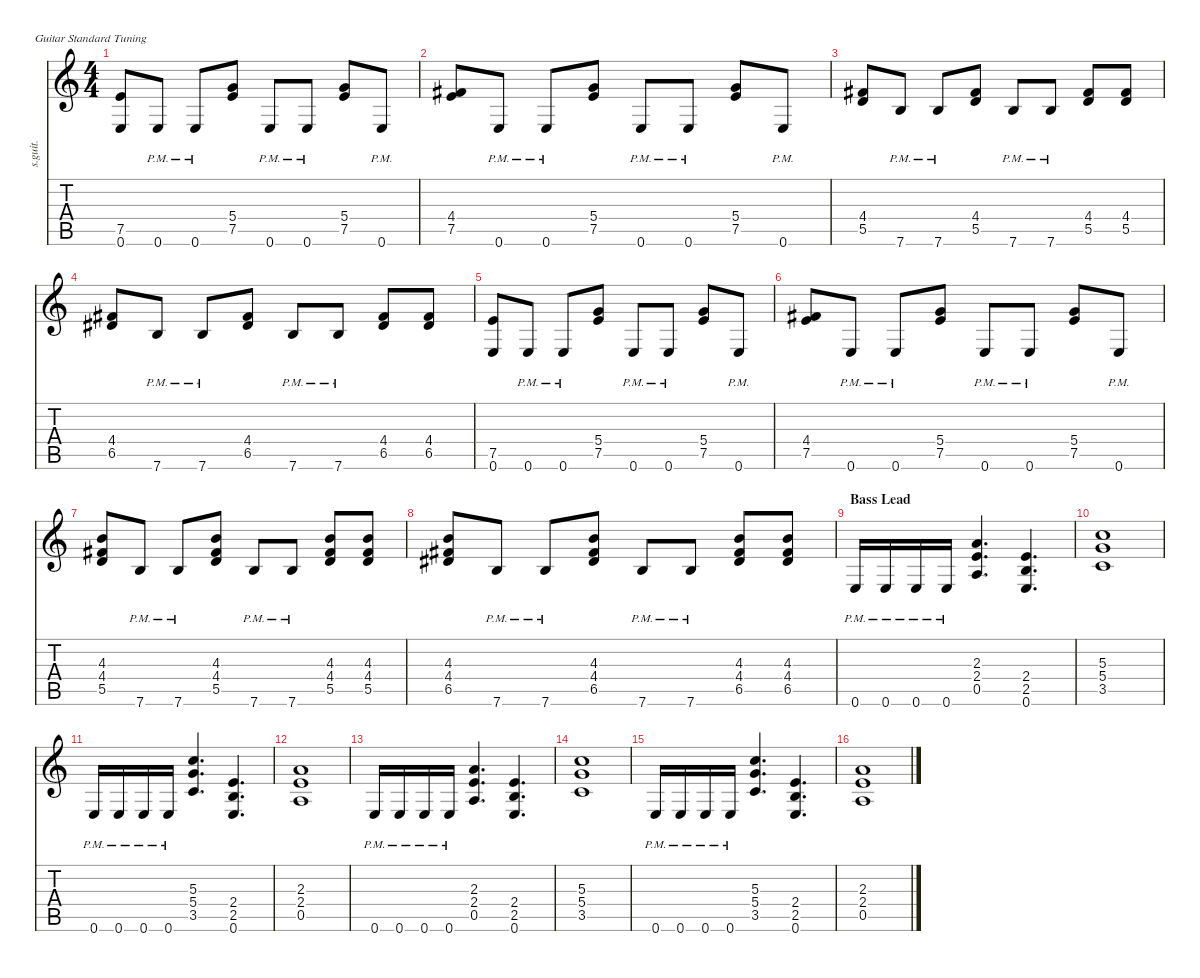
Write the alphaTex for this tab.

\defaultSystemsLayout 4
\hideDynamics
\bracketExtendMode nobrackets
\track ("Kirk Hammett - Lead Guitar" "s.guit.") {instrument distortionguitar}
\staff {score tabs}
\tuning (E4 B3 G3 D3 A2 E2)
\ts (4 4)
\tempo (130 hide)
\clef g2
\ks c
(7.5 0.6).8{lyrics (0 "") lyrics (1 "") lyrics (2 "") lyrics (3 "") lyrics (4 "") dy f} 0.6{pm}.8{lyrics (0 "") lyrics (1 "") lyrics (2 "") lyrics (3 "") lyrics (4 "")} 0.6{pm}.8{lyrics (0 "") lyrics (1 "") lyrics (2 "") lyrics (3 "") lyrics (4 "")} (5.4 7.5).8{lyrics (0 "") lyrics (1 "") lyrics (2 "") lyrics (3 "") lyrics (4 "")} 0.6{pm}.8{lyrics (0 "") lyrics (1 "") lyrics (2 "") lyrics (3 "") lyrics (4 "")} 0.6{pm}.8{lyrics (0 "") lyrics (1 "") lyrics (2 "") lyrics (3 "") lyrics (4 "")} (5.4 7.5).8{lyrics (0 "") lyrics (1 "") lyrics (2 "") lyrics (3 "") lyrics (4 "")} 0.6{pm}.8{lyrics (0 "") lyrics (1 "") lyrics (2 "") lyrics (3 "") lyrics (4 "")} |
(4.4{acc #} 7.5).8{lyrics (0 "") lyrics (1 "") lyrics (2 "") lyrics (3 "") lyrics (4 "")} 0.6{pm}.8{lyrics (0 "") lyrics (1 "") lyrics (2 "") lyrics (3 "") lyrics (4 "")} 0.6{pm}.8{lyrics (0 "") lyrics (1 "") lyrics (2 "") lyrics (3 "") lyrics (4 "")} (5.4 7.5).8{lyrics (0 "") lyrics (1 "") lyrics (2 "") lyrics (3 "") lyrics (4 "")} 0.6{pm}.8{lyrics (0 "") lyrics (1 "") lyrics (2 "") lyrics (3 "") lyrics (4 "")} 0.6{pm}.8{lyrics (0 "") lyrics (1 "") lyrics (2 "") lyrics (3 "") lyrics (4 "")} (5.4 7.5).8{lyrics (0 "") lyrics (1 "") lyrics (2 "") lyrics (3 "") lyrics (4 "")} 0.6{pm}.8{lyrics (0 "") lyrics (1 "") lyrics (2 "") lyrics (3 "") lyrics (4 "")} |
(4.4{acc #} 5.5).8{lyrics (0 "") lyrics (1 "") lyrics (2 "") lyrics (3 "") lyrics (4 "")} 7.6{pm}.8{lyrics (0 "") lyrics (1 "") lyrics (2 "") lyrics (3 "") lyrics (4 "")} 7.6{pm}.8{lyrics (0 "") lyrics (1 "") lyrics (2 "") lyrics (3 "") lyrics (4 "")} (4.4{acc #} 5.5).8{lyrics (0 "") lyrics (1 "") lyrics (2 "") lyrics (3 "") lyrics (4 "")} 7.6{pm}.8{lyrics (0 "") lyrics (1 "") lyrics (2 "") lyrics (3 "") lyrics (4 "")} 7.6{pm}.8{lyrics (0 "") lyrics (1 "") lyrics (2 "") lyrics (3 "") lyrics (4 "")} (4.4{acc #} 5.5).8{lyrics (0 "") lyrics (1 "") lyrics (2 "") lyrics (3 "") lyrics (4 "")} (4.4{acc #} 5.5).8{lyrics (0 "") lyrics (1 "") lyrics (2 "") lyrics (3 "") lyrics (4 "")} |
(4.4{acc #} 6.5{acc #}).8{lyrics (0 "") lyrics (1 "") lyrics (2 "") lyrics (3 "") lyrics (4 "")} 7.6{pm}.8{lyrics (0 "") lyrics (1 "") lyrics (2 "") lyrics (3 "") lyrics (4 "")} 7.6{pm}.8{lyrics (0 "") lyrics (1 "") lyrics (2 "") lyrics (3 "") lyrics (4 "")} (4.4{acc #} 6.5{acc #}).8{lyrics (0 "") lyrics (1 "") lyrics (2 "") lyrics (3 "") lyrics (4 "")} 7.6{pm}.8{lyrics (0 "") lyrics (1 "") lyrics (2 "") lyrics (3 "") lyrics (4 "")} 7.6{pm}.8{lyrics (0 "") lyrics (1 "") lyrics (2 "") lyrics (3 "") lyrics (4 "")} (4.4{acc #} 6.5{acc #}).8{lyrics (0 "") lyrics (1 "") lyrics (2 "") lyrics (3 "") lyrics (4 "")} (4.4{acc #} 6.5{acc #}).8{lyrics (0 "") lyrics (1 "") lyrics (2 "") lyrics (3 "") lyrics (4 "")} |
(7.5 0.6).8{lyrics (0 "") lyrics (1 "") lyrics (2 "") lyrics (3 "") lyrics (4 "")} 0.6{pm}.8{lyrics (0 "") lyrics (1 "") lyrics (2 "") lyrics (3 "") lyrics (4 "")} 0.6{pm}.8{lyrics (0 "") lyrics (1 "") lyrics (2 "") lyrics (3 "") lyrics (4 "")} (5.4 7.5).8{lyrics (0 "") lyrics (1 "") lyrics (2 "") lyrics (3 "") lyrics (4 "")} 0.6{pm}.8{lyrics (0 "") lyrics (1 "") lyrics (2 "") lyrics (3 "") lyrics (4 "")} 0.6{pm}.8{lyrics (0 "") lyrics (1 "") lyrics (2 "") lyrics (3 "") lyrics (4 "")} (5.4 7.5).8{lyrics (0 "") lyrics (1 "") lyrics (2 "") lyrics (3 "") lyrics (4 "")} 0.6{pm}.8{lyrics (0 "") lyrics (1 "") lyrics (2 "") lyrics (3 "") lyrics (4 "")} |
(4.4{acc #} 7.5).8{lyrics (0 "") lyrics (1 "") lyrics (2 "") lyrics (3 "") lyrics (4 "")} 0.6{pm}.8{lyrics (0 "") lyrics (1 "") lyrics (2 "") lyrics (3 "") lyrics (4 "")} 0.6{pm}.8{lyrics (0 "") lyrics (1 "") lyrics (2 "") lyrics (3 "") lyrics (4 "")} (5.4 7.5).8{lyrics (0 "") lyrics (1 "") lyrics (2 "") lyrics (3 "") lyrics (4 "")} 0.6{pm}.8{lyrics (0 "") lyrics (1 "") lyrics (2 "") lyrics (3 "") lyrics (4 "")} 0.6{pm}.8{lyrics (0 "") lyrics (1 "") lyrics (2 "") lyrics (3 "") lyrics (4 "")} (5.4 7.5).8{lyrics (0 "") lyrics (1 "") lyrics (2 "") lyrics (3 "") lyrics (4 "")} 0.6{pm}.8{lyrics (0 "") lyrics (1 "") lyrics (2 "") lyrics (3 "") lyrics (4 "")} |
(4.3 4.4{acc #} 5.5).8{lyrics (0 "") lyrics (1 "") lyrics (2 "") lyrics (3 "") lyrics (4 "")} 7.6{pm}.8{lyrics (0 "") lyrics (1 "") lyrics (2 "") lyrics (3 "") lyrics (4 "")} 7.6{pm}.8{lyrics (0 "") lyrics (1 "") lyrics (2 "") lyrics (3 "") lyrics (4 "")} (4.3 4.4{acc #} 5.5).8{lyrics (0 "") lyrics (1 "") lyrics (2 "") lyrics (3 "") lyrics (4 "")} 7.6{pm}.8{lyrics (0 "") lyrics (1 "") lyrics (2 "") lyrics (3 "") lyrics (4 "")} 7.6{pm}.8{lyrics (0 "") lyrics (1 "") lyrics (2 "") lyrics (3 "") lyrics (4 "")} (4.3 4.4{acc #} 5.5).8{lyrics (0 "") lyrics (1 "") lyrics (2 "") lyrics (3 "") lyrics (4 "")} (4.3 4.4{acc #} 5.5).8{lyrics (0 "") lyrics (1 "") lyrics (2 "") lyrics (3 "") lyrics (4 "")} |
(4.3 4.4{acc #} 6.5{acc #}).8{lyrics (0 "") lyrics (1 "") lyrics (2 "") lyrics (3 "") lyrics (4 "")} 7.6{pm}.8{lyrics (0 "") lyrics (1 "") lyrics (2 "") lyrics (3 "") lyrics (4 "")} 7.6{pm}.8{lyrics (0 "") lyrics (1 "") lyrics (2 "") lyrics (3 "") lyrics (4 "")} (4.3 4.4{acc #} 6.5{acc #}).8{lyrics (0 "") lyrics (1 "") lyrics (2 "") lyrics (3 "") lyrics (4 "")} 7.6{pm}.8{lyrics (0 "") lyrics (1 "") lyrics (2 "") lyrics (3 "") lyrics (4 "")} 7.6{pm}.8{lyrics (0 "") lyrics (1 "") lyrics (2 "") lyrics (3 "") lyrics (4 "")} (4.3 4.4{acc #} 6.5{acc #}).8{lyrics (0 "") lyrics (1 "") lyrics (2 "") lyrics (3 "") lyrics (4 "")} (4.3 4.4{acc #} 6.5{acc #}).8{lyrics (0 "") lyrics (1 "") lyrics (2 "") lyrics (3 "") lyrics (4 "")} |
\section ("" "Bass Lead")
0.6{pm}.16{lyrics (0 "") lyrics (1 "") lyrics (2 "") lyrics (3 "") lyrics (4 "")} 0.6{pm}.16{lyrics (0 "") lyrics (1 "") lyrics (2 "") lyrics (3 "") lyrics (4 "")} 0.6{pm}.16{lyrics (0 "") lyrics (1 "") lyrics (2 "") lyrics (3 "") lyrics (4 "")} 0.6{pm}.16{lyrics (0 "") lyrics (1 "") lyrics (2 "") lyrics (3 "") lyrics (4 "")} (2.3 2.4 0.5).4{d lyrics (0 "") lyrics (1 "") lyrics (2 "") lyrics (3 "") lyrics (4 "")} (2.4 2.5 0.6).4{d lyrics (0 "") lyrics (1 "") lyrics (2 "") lyrics (3 "") lyrics (4 "")} |
(5.3 5.4 3.5).1{lyrics (0 "") lyrics (1 "") lyrics (2 "") lyrics (3 "") lyrics (4 "")} |
0.6{pm}.16{lyrics (0 "") lyrics (1 "") lyrics (2 "") lyrics (3 "") lyrics (4 "")} 0.6{pm}.16{lyrics (0 "") lyrics (1 "") lyrics (2 "") lyrics (3 "") lyrics (4 "")} 0.6{pm}.16{lyrics (0 "") lyrics (1 "") lyrics (2 "") lyrics (3 "") lyrics (4 "")} 0.6{pm}.16{lyrics (0 "") lyrics (1 "") lyrics (2 "") lyrics (3 "") lyrics (4 "")} (5.3 5.4 3.5).4{d lyrics (0 "") lyrics (1 "") lyrics (2 "") lyrics (3 "") lyrics (4 "")} (2.4 2.5 0.6).4{d lyrics (0 "") lyrics (1 "") lyrics (2 "") lyrics (3 "") lyrics (4 "")} |
(2.3 2.4 0.5).1{lyrics (0 "") lyrics (1 "") lyrics (2 "") lyrics (3 "") lyrics (4 "")} |
0.6{pm}.16{lyrics (0 "") lyrics (1 "") lyrics (2 "") lyrics (3 "") lyrics (4 "")} 0.6{pm}.16{lyrics (0 "") lyrics (1 "") lyrics (2 "") lyrics (3 "") lyrics (4 "")} 0.6{pm}.16{lyrics (0 "") lyrics (1 "") lyrics (2 "") lyrics (3 "") lyrics (4 "")} 0.6{pm}.16{lyrics (0 "") lyrics (1 "") lyrics (2 "") lyrics (3 "") lyrics (4 "")} (2.3 2.4 0.5).4{d lyrics (0 "") lyrics (1 "") lyrics (2 "") lyrics (3 "") lyrics (4 "")} (2.4 2.5 0.6).4{d lyrics (0 "") lyrics (1 "") lyrics (2 "") lyrics (3 "") lyrics (4 "")} |
(5.3 5.4 3.5).1{lyrics (0 "") lyrics (1 "") lyrics (2 "") lyrics (3 "") lyrics (4 "")} |
0.6{pm}.16{lyrics (0 "") lyrics (1 "") lyrics (2 "") lyrics (3 "") lyrics (4 "")} 0.6{pm}.16{lyrics (0 "") lyrics (1 "") lyrics (2 "") lyrics (3 "") lyrics (4 "")} 0.6{pm}.16{lyrics (0 "") lyrics (1 "") lyrics (2 "") lyrics (3 "") lyrics (4 "")} 0.6{pm}.16{lyrics (0 "") lyrics (1 "") lyrics (2 "") lyrics (3 "") lyrics (4 "")} (5.3 5.4 3.5).4{d lyrics (0 "") lyrics (1 "") lyrics (2 "") lyrics (3 "") lyrics (4 "")} (2.4 2.5 0.6).4{d lyrics (0 "") lyrics (1 "") lyrics (2 "") lyrics (3 "") lyrics (4 "")} |
(2.3 2.4 0.5).1{lyrics (0 "") lyrics (1 "") lyrics (2 "") lyrics (3 "") lyrics (4 "")}
